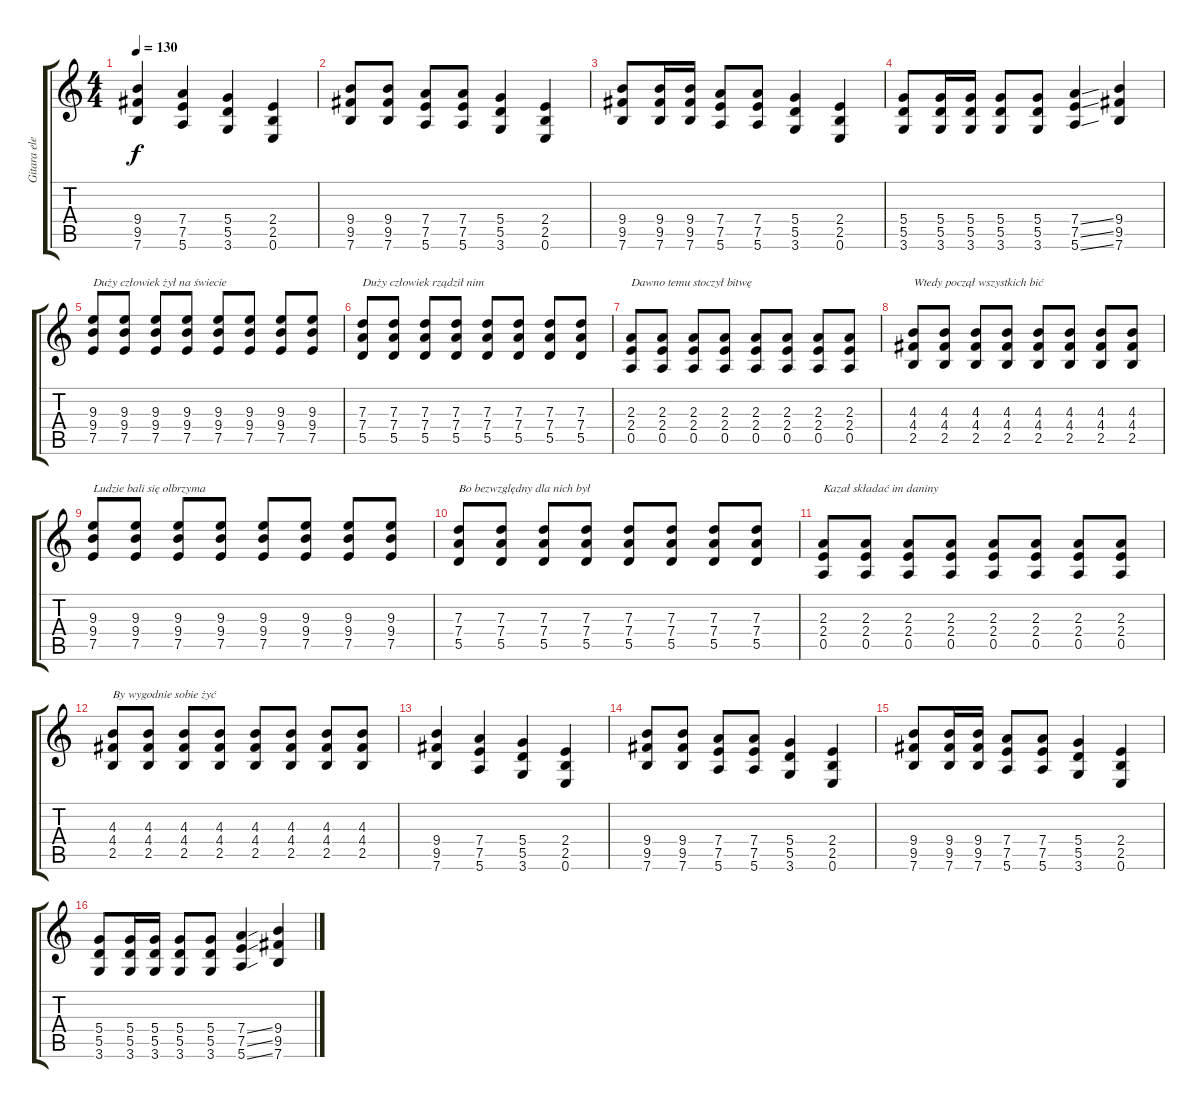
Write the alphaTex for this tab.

\track ("Gitara elektryczna" "Gitara ele") {instrument distortionguitar}
\staff {score tabs}
\tuning (E4 B3 G3 D3 A2 E2) {hide}
\ts (4 4)
\tempo 130
\clef g2
\ks c
(9.4 9.5 7.6).4{dy f} (7.4 7.5 5.6).4 (5.4 5.5 3.6).4 (2.4 2.5 0.6).4 |
(9.4 9.5 7.6).8 (9.4 9.5 7.6).8 (7.4 7.5 5.6).8 (7.4 7.5 5.6).8 (5.4 5.5 3.6).4 (2.4 2.5 0.6).4 |
(9.4 9.5 7.6).8 (9.4 9.5 7.6).16 (9.4 9.5 7.6).16 (7.4 7.5 5.6).8 (7.4 7.5 5.6).8 (5.4 5.5 3.6).4 (2.4 2.5 0.6).4 |
(5.4 5.5 3.6).8 (5.4 5.5 3.6).16 (5.4 5.5 3.6).16 (5.4 5.5 3.6).8 (5.4 5.5 3.6).8 (7.4{ss} 7.5{ss} 5.6{ss}).4 (9.4 9.5 7.6).4 |
(9.3 9.4 7.5).8{txt "Duży człowiek żył na świecie"} (9.3 9.4 7.5).8 (9.3 9.4 7.5).8 (9.3 9.4 7.5).8 (9.3 9.4 7.5).8 (9.3 9.4 7.5).8 (9.3 9.4 7.5).8 (9.3 9.4 7.5).8 |
(7.3 7.4 5.5).8{txt "Duży człowiek rządził nim"} (7.3 7.4 5.5).8 (7.3 7.4 5.5).8 (7.3 7.4 5.5).8 (7.3 7.4 5.5).8 (7.3 7.4 5.5).8 (7.3 7.4 5.5).8 (7.3 7.4 5.5).8 |
(2.3 2.4 0.5).8{txt "Dawno temu stoczył bitwę"} (2.3 2.4 0.5).8 (2.3 2.4 0.5).8 (2.3 2.4 0.5).8 (2.3 2.4 0.5).8 (2.3 2.4 0.5).8 (2.3 2.4 0.5).8 (2.3 2.4 0.5).8 |
(4.3 4.4 2.5).8{txt "Wtedy począł wszystkich bić"} (4.3 4.4 2.5).8 (4.3 4.4 2.5).8 (4.3 4.4 2.5).8 (4.3 4.4 2.5).8 (4.3 4.4 2.5).8 (4.3 4.4 2.5).8 (4.3 4.4 2.5).8 |
(9.3 9.4 7.5).8{txt "Ludzie bali się olbrzyma"} (9.3 9.4 7.5).8 (9.3 9.4 7.5).8 (9.3 9.4 7.5).8 (9.3 9.4 7.5).8 (9.3 9.4 7.5).8 (9.3 9.4 7.5).8 (9.3 9.4 7.5).8 |
(7.3 7.4 5.5).8{txt "Bo bezwzględny dla nich był"} (7.3 7.4 5.5).8 (7.3 7.4 5.5).8 (7.3 7.4 5.5).8 (7.3 7.4 5.5).8 (7.3 7.4 5.5).8 (7.3 7.4 5.5).8 (7.3 7.4 5.5).8 |
(2.3 2.4 0.5).8{txt "Kazał składać im daniny"} (2.3 2.4 0.5).8 (2.3 2.4 0.5).8 (2.3 2.4 0.5).8 (2.3 2.4 0.5).8 (2.3 2.4 0.5).8 (2.3 2.4 0.5).8 (2.3 2.4 0.5).8 |
(4.3 4.4 2.5).8{txt "By wygodnie sobie żyć"} (4.3 4.4 2.5).8 (4.3 4.4 2.5).8 (4.3 4.4 2.5).8 (4.3 4.4 2.5).8 (4.3 4.4 2.5).8 (4.3 4.4 2.5).8 (4.3 4.4 2.5).8 |
(9.4 9.5 7.6).4 (7.4 7.5 5.6).4 (5.4 5.5 3.6).4 (2.4 2.5 0.6).4 |
(9.4 9.5 7.6).8 (9.4 9.5 7.6).8 (7.4 7.5 5.6).8 (7.4 7.5 5.6).8 (5.4 5.5 3.6).4 (2.4 2.5 0.6).4 |
(9.4 9.5 7.6).8 (9.4 9.5 7.6).16 (9.4 9.5 7.6).16 (7.4 7.5 5.6).8 (7.4 7.5 5.6).8 (5.4 5.5 3.6).4 (2.4 2.5 0.6).4 |
(5.4 5.5 3.6).8 (5.4 5.5 3.6).16 (5.4 5.5 3.6).16 (5.4 5.5 3.6).8 (5.4 5.5 3.6).8 (7.4{ss} 7.5{ss} 5.6{ss}).4 (9.4 9.5 7.6).4
